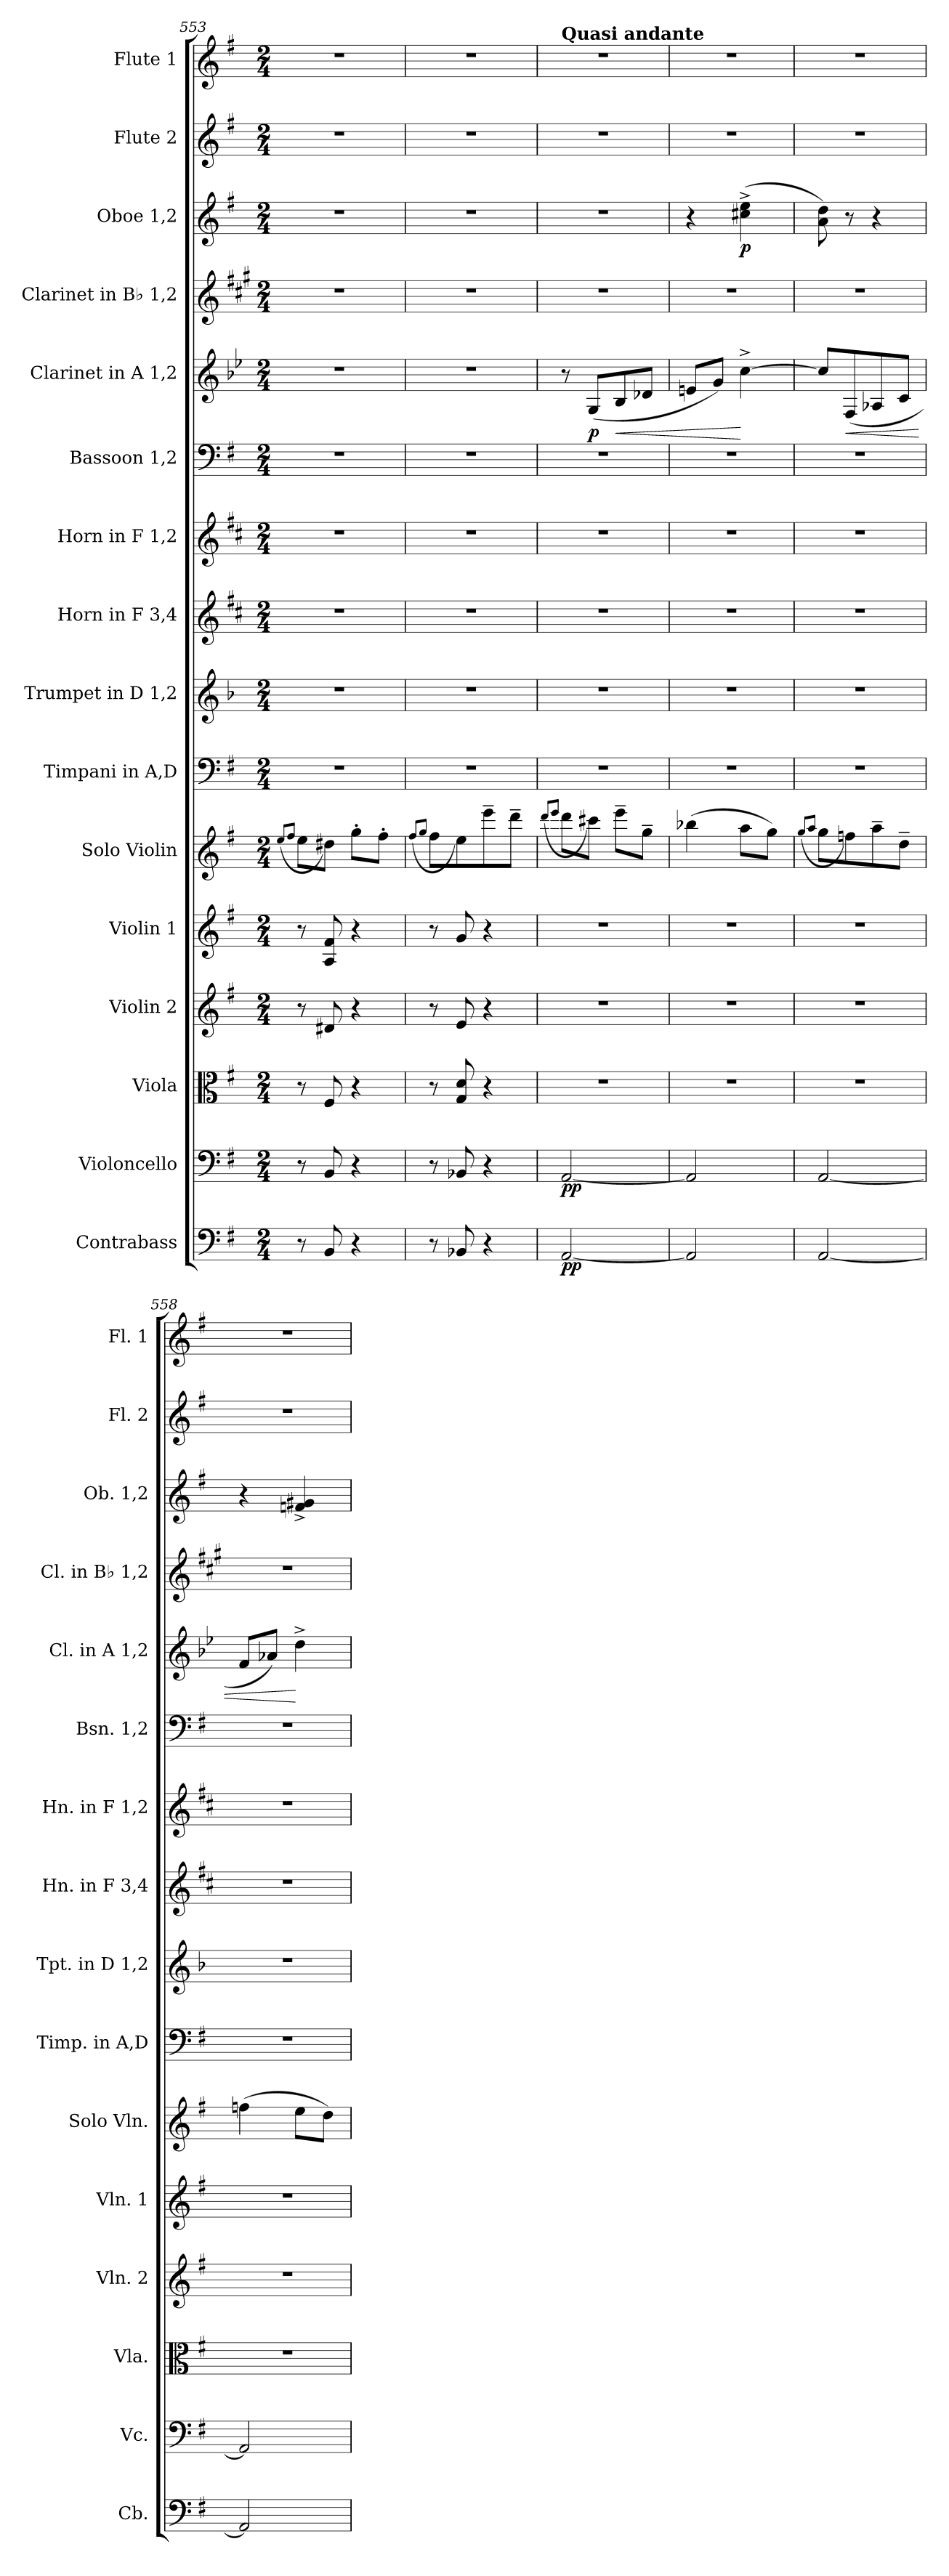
**kern	**dynam	**kern	**dynam	**kern	**kern	**kern	**kern	**kern	**kern	**kern	**kern	**kern	**kern	**dynam	**kern	**kern	**dynam	**kern	**kern
*part16	*part16	*part15	*part15	*part14	*part13	*part12	*part11	*part10	*part9	*part8	*part7	*part6	*part5	*part5	*part4	*part3	*part3	*part2	*part1
*staff16	*staff16	*staff15	*staff15	*staff14	*staff13	*staff12	*staff11	*staff10	*staff9	*staff8	*staff7	*staff6	*staff5	*staff5	*staff4	*staff3	*staff3	*staff2	*staff1
*I"Contrabass	*	*I"Violoncello	*	*I"Viola	*I"Violin 2	*I"Violin 1	*I"Solo Violin	*I"Timpani in A,D	*I"Trumpet in D 1,2	*I"Horn in F 3,4	*I"Horn in F 1,2	*I"Bassoon 1,2	*I"Clarinet in A 1,2	*	*I"Clarinet in B♭ 1,2	*I"Oboe 1,2	*	*I"Flute 2	*I"Flute 1
*I'Cb.	*	*I'Vc.	*	*I'Vla.	*I'Vln. 2	*I'Vln. 1	*I'Solo Vln.	*I'Timp. in A,D	*I'Tpt. in D 1,2	*I'Hn. in F 3,4	*I'Hn. in F 1,2	*I'Bsn. 1,2	*I'Cl. in A 1,2	*	*I'Cl. in B♭ 1,2	*I'Ob. 1,2	*	*I'Fl. 2	*I'Fl. 1
*clefF4	*	*clefF4	*	*clefC3	*clefG2	*clefG2	*clefG2	*clefF4	*clefG2	*clefG2	*clefG2	*clefF4	*clefG2	*	*clefG2	*clefG2	*	*clefG2	*clefG2
*ITrd7c12	*	*	*	*	*	*	*	*	*ITrd-1c-2	*ITrd4c7	*ITrd4c7	*	*ITrd2c3	*	*ITrd1c2	*	*	*	*
*k[f#]	*	*k[f#]	*	*k[f#]	*k[f#]	*k[f#]	*k[f#]	*k[f#]	*k[f#]	*k[f#]	*k[f#]	*k[f#]	*k[f#]	*	*k[f#]	*k[f#]	*	*k[f#]	*k[f#]
*M2/4	*	*M2/4	*	*M2/4	*M2/4	*M2/4	*M2/4	*M2/4	*M2/4	*M2/4	*M2/4	*M2/4	*M2/4	*	*M2/4	*M2/4	*	*M2/4	*M2/4
=553	=553	=553	=553	=553	=553	=553	=553	=553	=553	=553	=553	=553	=553	=553	=553	=553	=553	=553	=553
.	.	.	.	.	.	.	(>8qee/L	.	.	.	.	.	.	.	.	.	.	.	.
.	.	.	.	.	.	.	8qff#/J	.	.	.	.	.	.	.	.	.	.	.	.
8r	.	8r	.	8r	8r	8r	8ee\L	2r	2r	2r	2r	2r	2r	.	2r	2r	.	2r	2r
8BBB/	.	8BB/	.	8F#/	8d#X/	8A/ 8f#/	8dd#X\J)	.	.	.	.	.	.	.	.	.	.	.	.
4r	.	4r	.	4r	4r	4r	8gg'\L	.	.	.	.	.	.	.	.	.	.	.	.
.	.	.	.	.	.	.	8ff#'\J	.	.	.	.	.	.	.	.	.	.	.	.
=554	=554	=554	=554	=554	=554	=554	=554	=554	=554	=554	=554	=554	=554	=554	=554	=554	=554	=554	=554
.	.	.	.	.	.	.	(<8qff#/L	.	.	.	.	.	.	.	.	.	.	.	.
.	.	.	.	.	.	.	8qgg/J	.	.	.	.	.	.	.	.	.	.	.	.
8r	.	8r	.	8r	8r	8r	8ff#\L	2r	2r	2r	2r	2r	2r	.	2r	2r	.	2r	2r
8BBB-X/	.	8BB-X/	.	8G/ 8d/	8e/	8g/	8ee\)	.	.	.	.	.	.	.	.	.	.	.	.
4r	.	4r	.	4r	4r	4r	8eee~\	.	.	.	.	.	.	.	.	.	.	.	.
.	.	.	.	.	.	.	8ddd~\J	.	.	.	.	.	.	.	.	.	.	.	.
=555	=555	=555	=555	=555	=555	=555	=555	=555	=555	=555	=555	=555	=555	=555	=555	=555	=555	=555	=555
.	.	.	.	.	.	.	(<8qddd/L	.	.	.	.	.	.	.	.	.	.	.	.
.	.	.	.	.	.	.	8qeee/J	.	.	.	.	.	.	.	.	.	.	.	.
!	!	!	!	!	!	!	!	!	!	!	!	!	!	!	!	!	!	!	!LO:TX:a:B:t=Quasi andante
!	!LO:DY:b	!	!LO:DY:b	!	!	!	!	!	!	!	!	!	!	!	!	!	!	!	!
[2AAA/	pp	[2AA/	pp	2r	2r	2r	8ddd\L	2r	2r	2r	2r	2r	8r	.	2r	2r	.	2r	2r
!	!	!	!	!	!	!	!	!	!	!	!	!	!	!LO:DY:b	!	!	!	!	!
.	.	.	.	.	.	.	8ccc#X\J)	.	.	.	.	.	(<8E/L	p	.	.	.	.	.
!	!	!	!	!	!	!	!	!	!	!	!	!	!	!LO:HP:b	!	!	!	!	!
.	.	.	.	.	.	.	8eee~\L	.	.	.	.	.	8G/	<	.	.	.	.	.
.	.	.	.	.	.	.	8gg~\J	.	.	.	.	.	8B-X/J	.	.	.	.	.	.
=556	=556	=556	=556	=556	=556	=556	=556	=556	=556	=556	=556	=556	=556	=556	=556	=556	=556	=556	=556
2AAA/]	.	2AA/]	.	2r	2r	2r	(>4bb-X\	2r	2r	2r	2r	2r	8c#X/L	.	2r	4r	.	2r	2r
.	.	.	.	.	.	.	.	.	.	.	.	.	8e/J)	.	.	.	.	.	.
!	!	!	!	!	!	!	!	!	!	!	!	!	!	!	!	!	!LO:DY:b	!	!
.	.	.	.	.	.	.	8aa\L	.	.	.	.	.	[4a^\	[	.	(>4cc#X\^ 4ee\^	p	.	.
.	.	.	.	.	.	.	8gg\J)	.	.	.	.	.	.	.	.	.	.	.	.
=557	=557	=557	=557	=557	=557	=557	=557	=557	=557	=557	=557	=557	=557	=557	=557	=557	=557	=557	=557
.	.	.	.	.	.	.	(<8qgg/L	.	.	.	.	.	.	.	.	.	.	.	.
.	.	.	.	.	.	.	8qaa/J	.	.	.	.	.	.	.	.	.	.	.	.
[2AAA/	.	[2AA/	.	2r	2r	2r	8gg\L	2r	2r	2r	2r	2r	8a/L]	.	2r	8a\ 8dd\)	.	2r	2r
!	!	!	!	!	!	!	!	!	!	!	!	!	!	!LO:HP:b	!	!	!	!	!
.	.	.	.	.	.	.	8ffn\)	.	.	.	.	.	(<8D/	<	.	8r	.	.	.
.	.	.	.	.	.	.	8aa~\	.	.	.	.	.	8Fn/	.	.	4r	.	.	.
.	.	.	.	.	.	.	8dd~\J	.	.	.	.	.	8A/J	.	.	.	.	.	.
=558	=558	=558	=558	=558	=558	=558	=558	=558	=558	=558	=558	=558	=558	=558	=558	=558	=558	=558	=558
2AAA/]	.	2AA/]	.	2r	2r	2r	(>4ffn\	2r	2r	2r	2r	2r	8d/L	.	2r	4r	.	2r	2r
.	.	.	.	.	.	.	.	.	.	.	.	.	8fn/J)	.	.	.	.	.	.
.	.	.	.	.	.	.	8ee\L	.	.	.	.	.	4b^\	[	.	4fn/^ 4g#X/^	.	.	.
.	.	.	.	.	.	.	8dd\J)	.	.	.	.	.	.	.	.	.	.	.	.
=	=	=	=	=	=	=	=	=	=	=	=	=	=	=	=	=	=	=	=
*-	*-	*-	*-	*-	*-	*-	*-	*-	*-	*-	*-	*-	*-	*-	*-	*-	*-	*-	*-
